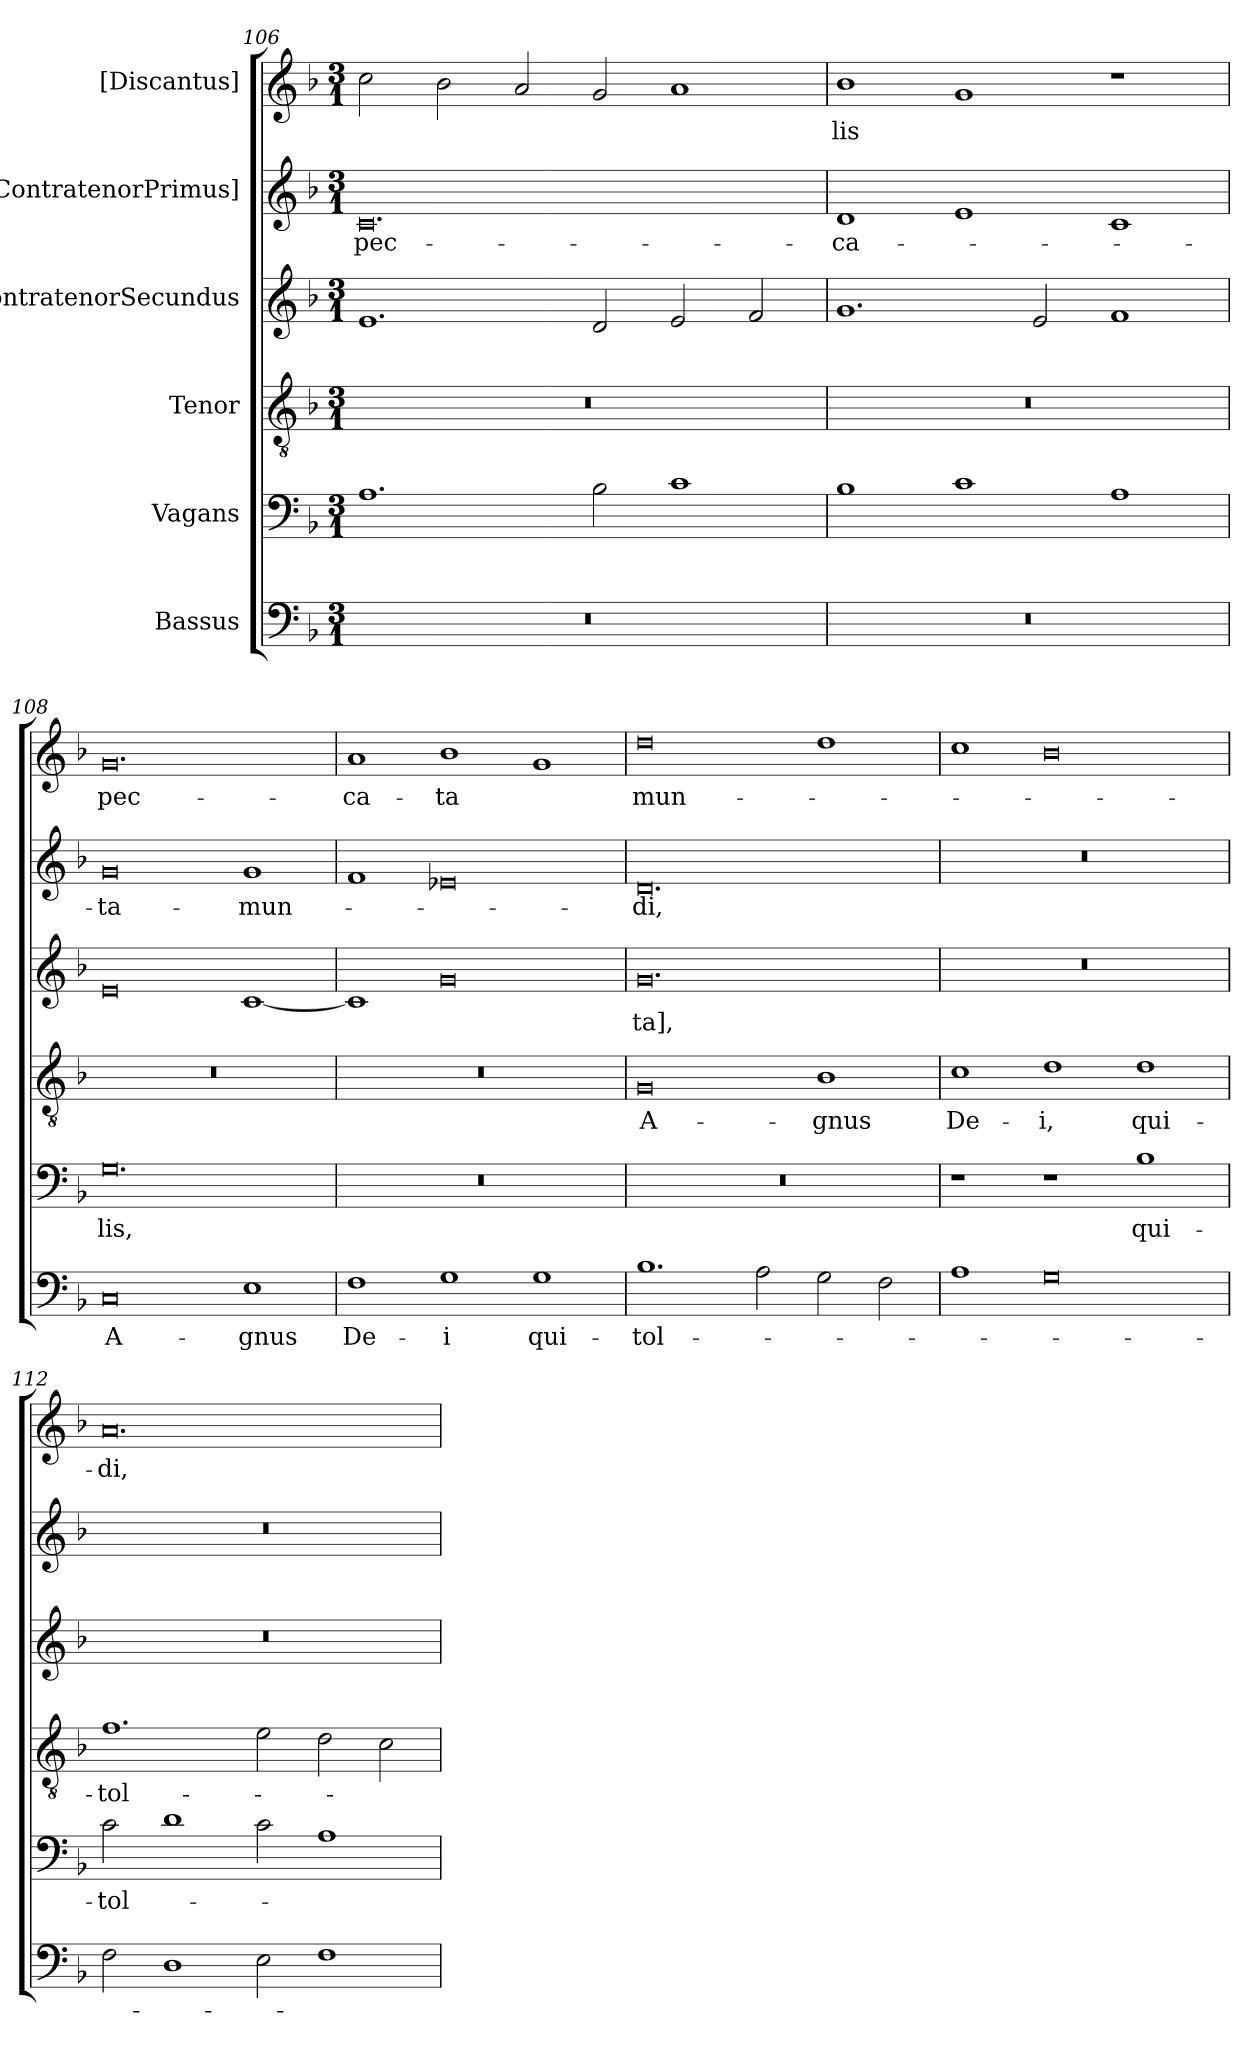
**kern	**text	**kern	**text	**kern	**text	**kern	**text	**kern	**text	**kern	**text
*part6	*part6	*part5	*part5	*part4	*part4	*part3	*part3	*part2	*part2	*part1	*part1
*staff6	*staff6	*staff5	*staff5	*staff4	*staff4	*staff3	*staff3	*staff2	*staff2	*staff1	*staff1
*I"Bassus	*	*I"Vagans	*	*I"Tenor	*	*I"ContratenorSecundus	*	*I"[ContratenorPrimus]	*	*I"[Discantus]	*
*clefF4	*	*clefF4	*	*clefGv2	*	*clefG2	*	*clefG2	*	*clefG2	*
*k[b-]	*	*k[b-]	*	*k[b-]	*	*k[b-]	*	*k[b-]	*	*k[b-]	*
*M3/1	*	*M3/1	*	*M3/1	*	*M3/1	*	*M3/1	*	*M3/1	*
=106	=106	=106	=106	=106	=106	=106	=106	=106	=106	=106	=106
!LO:N:vis=0	!	!	!	!LO:N:vis=0	!	!	!	!	!	!	!
0.r	.	1.A\	.	0.r	.	1.e/	.	0.c/	pec-	2cc\	.
.	.	.	.	.	.	.	.	.	.	2b-\	.
.	.	.	.	.	.	.	.	.	.	2a/	.
.	.	2B-\	.	.	.	2d/	.	.	.	2g/	.
.	.	1c\	.	.	.	2e/	.	.	.	1a/	.
.	.	.	.	.	.	2f/	.	.	.	.	.
=107	=107	=107	=107	=107	=107	=107	=107	=107	=107	=107	=107
!LO:N:vis=0	!	!	!	!LO:N:vis=0	!	!	!	!	!	!	!
0.r	.	1B-\	.	0.r	.	1.g/	.	1d/	-ca-	1b-\	-lis
.	.	1c\	.	.	.	.	.	1e/	.	1g/	.
.	.	.	.	.	.	2e/	.	.	.	.	.
.	.	1A\	.	.	.	1f/	.	1c/	.	1r	.
=108	=108	=108	=108	=108	=108	=108	=108	=108	=108	=108	=108
!	!	!	!	!LO:N:vis=0	!	!	!	!	!	!	!
0C/	A-	0.G\	-lis,	0.r	.	0e/	.	0g/	ta-	0.g/	pec-
1E\	-gnus	.	.	.	.	[1c/	.	1g/	mun-	.	.
=109	=109	=109	=109	=109	=109	=109	=109	=109	=109	=109	=109
!	!	!LO:N:vis=0	!	!LO:N:vis=0	!	!	!	!	!	!	!
1F\	De-	0.r	.	0.r	.	1c/]	.	1f/	.	1a/	-ca-
1G\	-i	.	.	.	.	0g/	.	0e-X/	.	1b-\	-ta
1G\	qui-	.	.	.	.	.	.	.	.	1g/	.
=110	=110	=110	=110	=110	=110	=110	=110	=110	=110	=110	=110
!	!	!LO:N:vis=0	!	!	!	!	!	!	!	!	!
1.B-\	tol-	0.r	.	0G/	A-	0.g/	-ta],	0.d/	-di,	0dd\	mun-
2A\	.	.	.	.	.	.	.	.	.	.	.
2G\	.	.	.	1B-\	-gnus	.	.	.	.	1dd\	.
2F\	.	.	.	.	.	.	.	.	.	.	.
=111	=111	=111	=111	=111	=111	=111	=111	=111	=111	=111	=111
!	!	!	!	!	!	!LO:N:vis=0	!	!LO:N:vis=0	!	!	!
1A\	.	1r	.	1c\	De-	0.r	.	0.r	.	1cc\	.
0G\	.	1r	.	1d\	-i,	.	.	.	.	0b-\	.
.	.	1B-\	qui-	1d\	qui-	.	.	.	.	.	.
=112	=112	=112	=112	=112	=112	=112	=112	=112	=112	=112	=112
!	!	!	!	!	!	!LO:N:vis=0	!	!LO:N:vis=0	!	!	!
2F\	.	2c\	tol-	1.f\	tol-	0.r	.	0.r	.	0.a/	-di,
1D\	.	1d\	.	.	.	.	.	.	.	.	.
2E\	.	2c\	.	2e\	.	.	.	.	.	.	.
1F\	.	1A\	.	2d\	.	.	.	.	.	.	.
.	.	.	.	2c\	.	.	.	.	.	.	.
=	=	=	=	=	=	=	=	=	=	=	=
*-	*-	*-	*-	*-	*-	*-	*-	*-	*-	*-	*-
